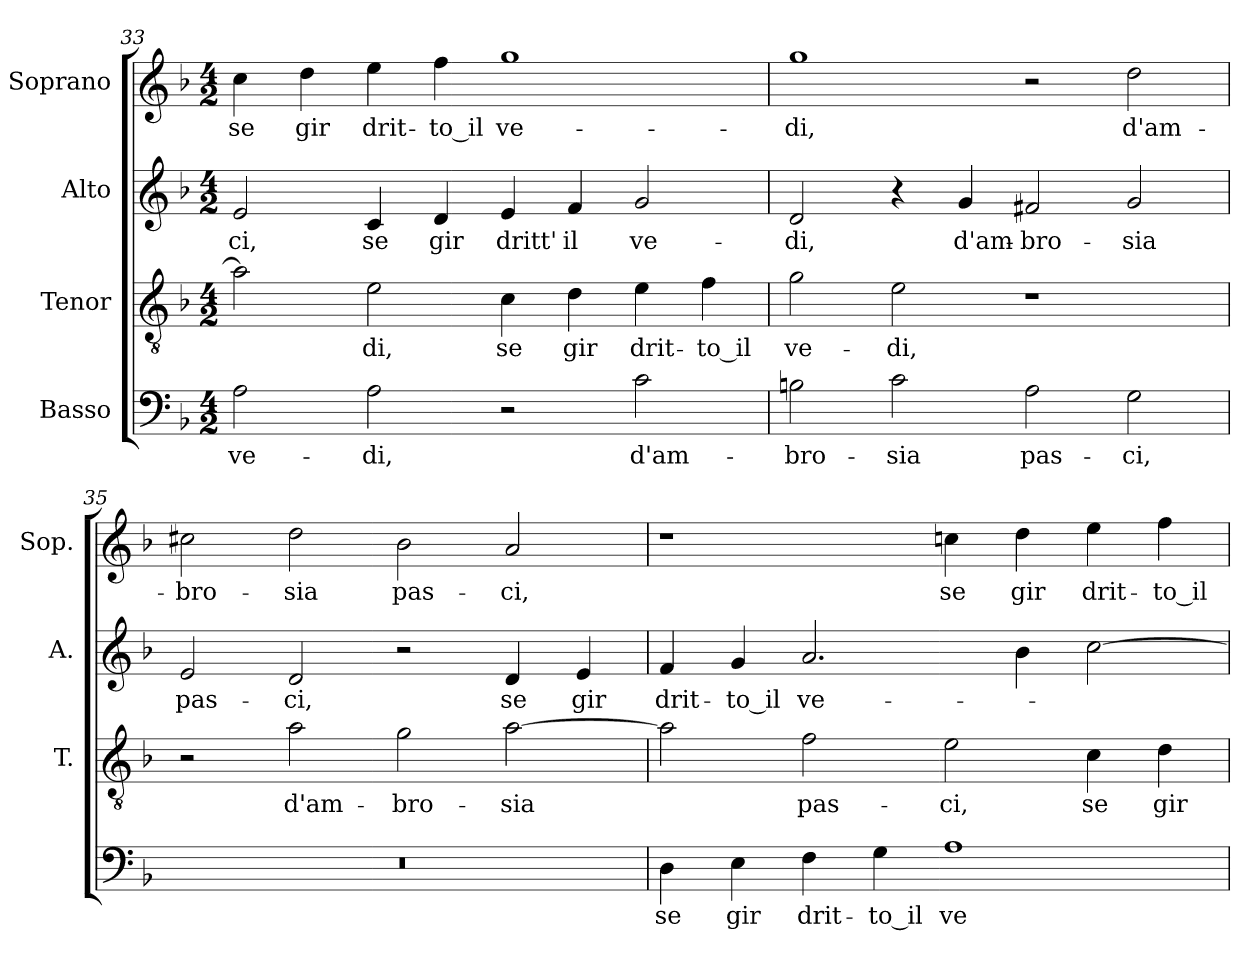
**kern	**text	**kern	**text	**kern	**text	**kern	**text
*part4	*part4	*part3	*part3	*part2	*part2	*part1	*part1
*staff4	*staff4	*staff3	*staff3	*staff2	*staff2	*staff1	*staff1
*I"Basso	*	*I"Tenor	*	*I"Alto	*	*I"Soprano	*
*	*	*I'T.	*	*I'A.	*	*I'Sop.	*
*clefF4	*	*clefGv2	*	*clefG2	*	*clefG2	*
*	*	*ITrd7c12	*	*	*	*	*
*k[b-]	*	*k[b-]	*	*k[b-]	*	*k[b-]	*
*F:	*	*F:	*	*F:	*	*F:	*
*M4/2	*	*M4/2	*	*M4/2	*	*M4/2	*
=33	=33	=33	=33	=33	=33	=33	=33
!	!LO:LY:b:color=#000000	!	!	!	!	!	!
!	!	!	!	!	!LO:LY:b:color=#000000	!	!
!	!	!	!	!	!	!	!LO:LY:b:color=#000000
2Ai\	ve-	2Ai\]	.	2ei/	-ci,	4cci\	se
!	!	!	!	!	!	!	!LO:LY:b:color=#000000
.	.	.	.	.	.	4ddi\	gir
!	!LO:LY:b:color=#000000	!	!	!	!	!	!
!	!	!	!LO:LY:b:color=#000000	!	!	!	!
!	!	!	!	!	!LO:LY:b:color=#000000	!	!
!	!	!	!	!	!	!	!LO:LY:b:color=#000000
2Ai\	-di,	2Ei\	-di,	4ci/	se	4eei\	drit-
!	!	!	!	!	!LO:LY:b:color=#000000	!	!
!	!	!	!	!	!	!	!LO:LY:b:color=#000000
.	.	.	.	4di/	gir	4ffi\	-to_il
!	!	!	!LO:LY:b:color=#000000	!	!	!	!
!	!	!	!	!	!LO:LY:b:color=#000000	!	!
!	!	!	!	!	!	!	!LO:LY:b:color=#000000
2r	.	4Ci\	se	4ei/	dritt'	1ggi	ve-
!	!	!	!LO:LY:b:color=#000000	!	!	!	!
!	!	!	!	!	!LO:LY:b:color=#000000	!	!
.	.	4Di\	gir	4fi/	il	.	.
!	!LO:LY:b:color=#000000	!	!	!	!	!	!
!	!	!	!LO:LY:b:color=#000000	!	!	!	!
!	!	!	!	!	!LO:LY:b:color=#000000	!	!
2ci\	d'am-	4Ei\	drit-	2gi/	ve-	.	.
!	!	!	!LO:LY:b:color=#000000	!	!	!	!
.	.	4Fi\	-to_il	.	.	.	.
=34	=34	=34	=34	=34	=34	=34	=34
!	!LO:LY:b:color=#000000	!	!	!	!	!	!
!	!	!	!LO:LY:b:color=#000000	!	!	!	!
!	!	!	!	!	!LO:LY:b:color=#000000	!	!
!	!	!	!	!	!	!	!LO:LY:b:color=#000000
2Bni\	-bro-	2Gi\	ve-	2di/	-di,	1ggi	-di,
!	!LO:LY:b:color=#000000	!	!	!	!	!	!
!	!	!	!LO:LY:b:color=#000000	!	!	!	!
2ci\	-sia	2Ei\	-di,	4r	.	.	.
!	!	!	!	!	!LO:LY:b:color=#000000	!	!
.	.	.	.	4gi/	d'am-	.	.
!	!LO:LY:b:color=#000000	!	!	!	!	!	!
!	!	!	!	!	!LO:LY:b:color=#000000	!	!
2Ai\	pas-	1r	.	2f#Xi/	-bro-	2r	.
!	!LO:LY:b:color=#000000	!	!	!	!	!	!
!	!	!	!	!	!LO:LY:b:color=#000000	!	!
!	!	!	!	!	!	!	!LO:LY:b:color=#000000
2Gi\	-ci,	.	.	2gi/	-sia	2ddi\	d'am-
=35	=35	=35	=35	=35	=35	=35	=35
!LO:N:vis=1	!	!	!	!	!	!	!
!	!	!	!	!	!LO:LY:b:color=#000000	!	!
!	!	!	!	!	!	!	!LO:LY:b:color=#000000
0r	.	2r	.	2ei/	pas-	2cc#Xi\	-bro-
!	!	!	!LO:LY:b:color=#000000	!	!	!	!
!	!	!	!	!	!LO:LY:b:color=#000000	!	!
!	!	!	!	!	!	!	!LO:LY:b:color=#000000
.	.	2Ai\	d'am-	2di/	-ci,	2ddi\	-sia
!	!	!	!LO:LY:b:color=#000000	!	!	!	!
!	!	!	!	!	!	!	!LO:LY:b:color=#000000
.	.	2Gi\	-bro-	2r	.	2b-i\	pas-
!	!	!	!LO:LY:b:color=#000000	!	!	!	!
!	!	!	!	!	!LO:LY:b:color=#000000	!	!
!	!	!	!	!	!	!	!LO:LY:b:color=#000000
.	.	[>2Ai\	-sia	4di/	se	2ai/	-ci,
!	!	!	!	!	!LO:LY:b:color=#000000	!	!
.	.	.	.	4ei/	gir	.	.
!!LO:PB:g=z
=36	=36	=36	=36	=36	=36	=36	=36
!	!LO:LY:b:color=#000000	!	!	!	!	!	!
!	!	!	!	!	!LO:LY:b:color=#000000	!	!
4Di\	se	2Ai\]	.	4fi/	drit-	1r	.
!	!LO:LY:b:color=#000000	!	!	!	!	!	!
!	!	!	!	!	!LO:LY:b:color=#000000	!	!
4Ei\	gir	.	.	4gi/	-to_il	.	.
!	!LO:LY:b:color=#000000	!	!	!	!	!	!
!	!	!	!LO:LY:b:color=#000000	!	!	!	!
!	!	!	!	!	!LO:LY:b:color=#000000	!	!
4Fi\	drit-	2Fi\	pas-	2.ai/	ve-	.	.
!	!LO:LY:b:color=#000000	!	!	!	!	!	!
4Gi\	-to_il	.	.	.	.	.	.
!	!LO:LY:b:color=#000000	!	!	!	!	!	!
!	!	!	!LO:LY:b:color=#000000	!	!	!	!
!	!	!	!	!	!	!	!LO:LY:b:color=#000000
1Ai	ve-	2Ei\	-ci,	.	.	4ccni\	se
!	!	!	!	!	!	!	!LO:LY:b:color=#000000
.	.	.	.	4b-i\	.	4ddi\	gir
!	!	!	!LO:LY:b:color=#000000	!	!	!	!
!	!	!	!	!	!	!	!LO:LY:b:color=#000000
.	.	4Ci\	se	[>2cci\	.	4eei\	drit-
!	!	!	!LO:LY:b:color=#000000	!	!	!	!
!	!	!	!	!	!	!	!LO:LY:b:color=#000000
.	.	4Di\	gir	.	.	4ffi\	-to_il
=	=	=	=	=	=	=	=
*-	*-	*-	*-	*-	*-	*-	*-
